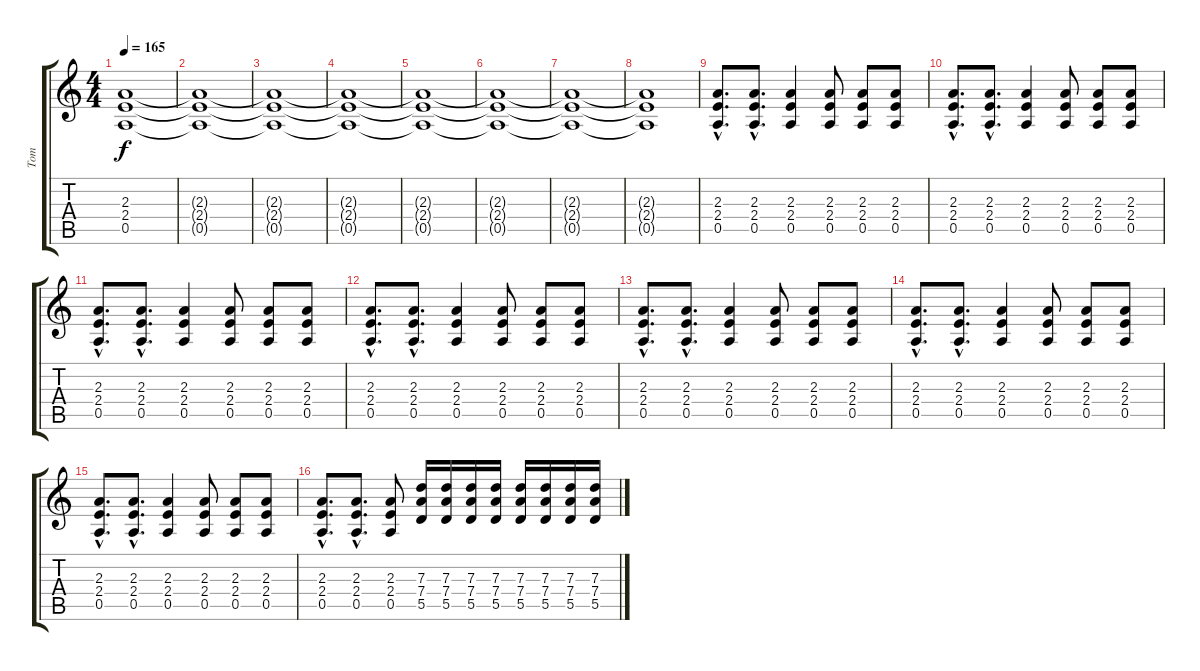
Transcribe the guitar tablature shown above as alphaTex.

\track ("Tom" "Tom") {instrument distortionguitar}
\staff {score tabs}
\tuning (E4 B3 G3 D3 A2 E2) {hide}
\ts (4 4)
\tempo 165
\clef g2
\ks c
(2.3 2.4 0.5).1{dy f} |
(2.3{t} 2.4{t} 0.5{t}).1 |
(2.3{t} 2.4{t} 0.5{t}).1 |
(2.3{t} 2.4{t} 0.5{t}).1 |
(2.3{t} 2.4{t} 0.5{t}).1 |
(2.3{t} 2.4{t} 0.5{t}).1 |
(2.3{t} 2.4{t} 0.5{t}).1 |
(2.3{t} 2.4{t} 0.5{t}).1 |
(2.3{hac} 2.4{hac} 0.5{hac}).8{d} (2.3{hac} 2.4{hac} 0.5{hac}).8{d} (2.3 2.4 0.5).4 (2.3 2.4 0.5).8 (2.3 2.4 0.5).8 (2.3 2.4 0.5).8 |
(2.3{hac} 2.4{hac} 0.5{hac}).8{d} (2.3{hac} 2.4{hac} 0.5{hac}).8{d} (2.3 2.4 0.5).4 (2.3 2.4 0.5).8 (2.3 2.4 0.5).8 (2.3 2.4 0.5).8 |
(2.3{hac} 2.4{hac} 0.5{hac}).8{d} (2.3{hac} 2.4{hac} 0.5{hac}).8{d} (2.3 2.4 0.5).4 (2.3 2.4 0.5).8 (2.3 2.4 0.5).8 (2.3 2.4 0.5).8 |
(2.3{hac} 2.4{hac} 0.5{hac}).8{d} (2.3{hac} 2.4{hac} 0.5{hac}).8{d} (2.3 2.4 0.5).4 (2.3 2.4 0.5).8 (2.3 2.4 0.5).8 (2.3 2.4 0.5).8 |
(2.3{hac} 2.4{hac} 0.5{hac}).8{d} (2.3{hac} 2.4{hac} 0.5{hac}).8{d} (2.3 2.4 0.5).4 (2.3 2.4 0.5).8 (2.3 2.4 0.5).8 (2.3 2.4 0.5).8 |
(2.3{hac} 2.4{hac} 0.5{hac}).8{d} (2.3{hac} 2.4{hac} 0.5{hac}).8{d} (2.3 2.4 0.5).4 (2.3 2.4 0.5).8 (2.3 2.4 0.5).8 (2.3 2.4 0.5).8 |
(2.3{hac} 2.4{hac} 0.5{hac}).8{d} (2.3{hac} 2.4{hac} 0.5{hac}).8{d} (2.3 2.4 0.5).4 (2.3 2.4 0.5).8 (2.3 2.4 0.5).8 (2.3 2.4 0.5).8 |
(2.3{hac} 2.4{hac} 0.5{hac}).8{d} (2.3{hac} 2.4{hac} 0.5{hac}).8{d} (2.3 2.4 0.5).8 (7.3 7.4 5.5).16 (7.3 7.4 5.5).16 (7.3 7.4 5.5).16 (7.3 7.4 5.5).16 (7.3 7.4 5.5).16 (7.3 7.4 5.5).16 (7.3 7.4 5.5).16 (7.3 7.4 5.5).16
